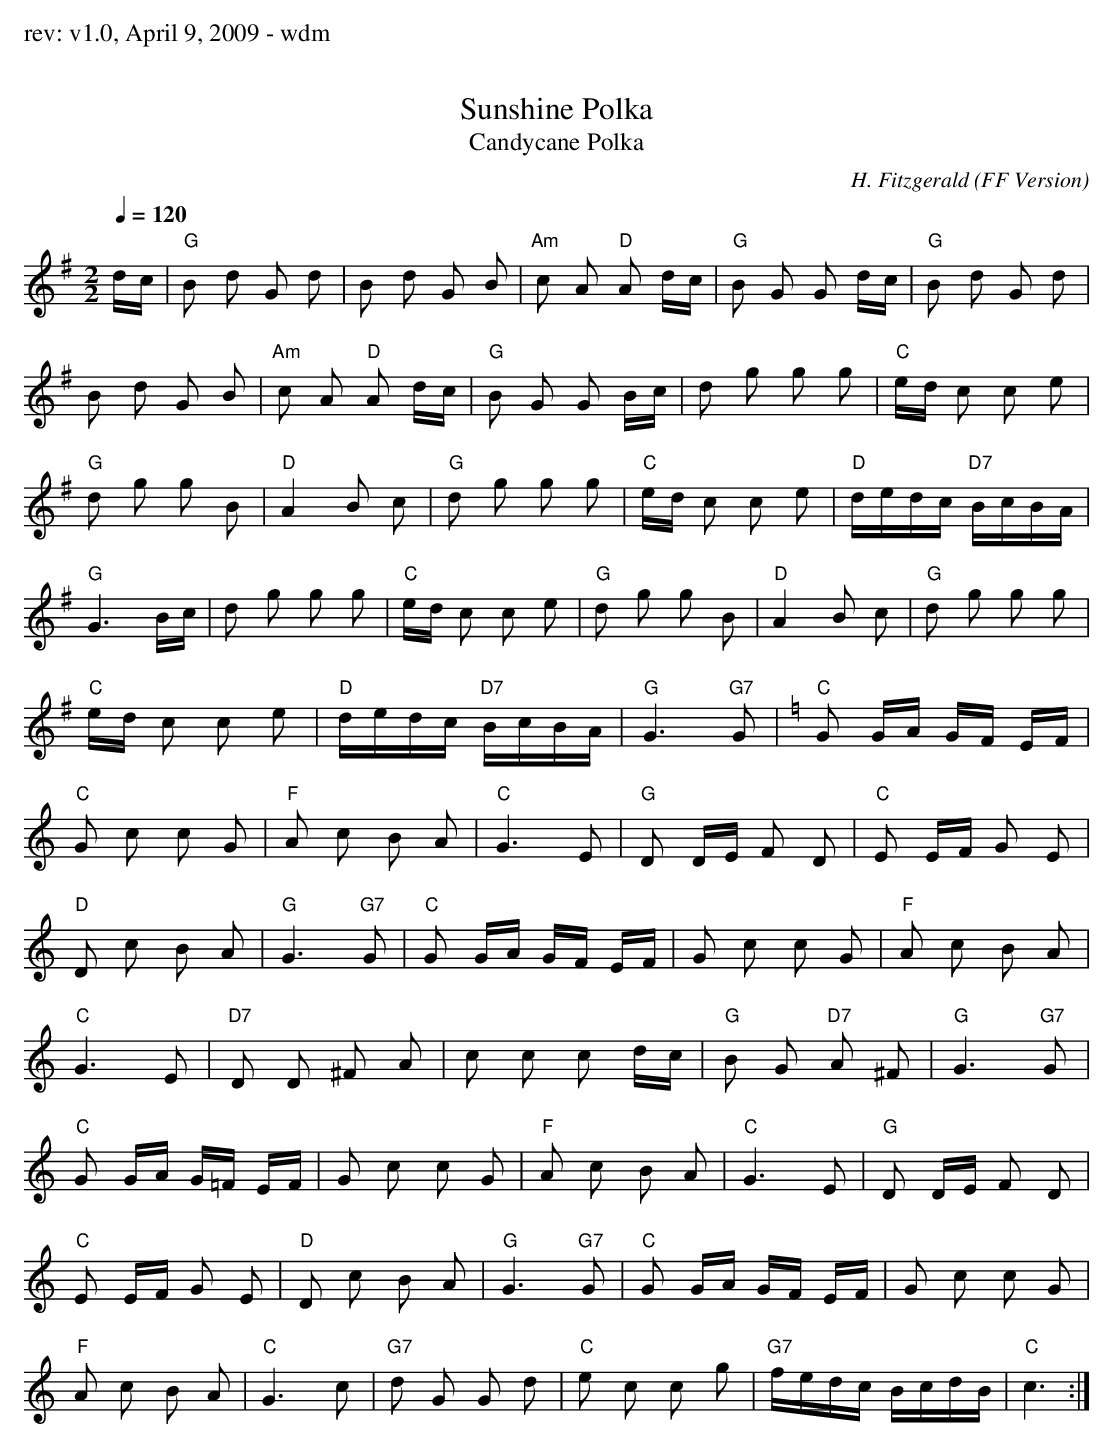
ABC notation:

X:1
T: Sunshine Polka
T: Candycane Polka
O: FF Version
C: H. Fitzgerald
M: 2/2
Q: 1/4=120
K: Gmaj
d/c/ | \
"G"B d G d | B d G B | "Am"c A "D"A d/c/ | "G"B G G d/c/ | "G"B d G d |
B d G B | "Am"c A "D"A d/c/ | "G"B G G B/c/ | d g g g | "C"e/d/ c c e |
"G"d g g B | "D"A2 B c | "G"d g g g | "C"e/d/ c c e | "D"d/e/d/c/ "D7"B/c/B/A/ |
"G"G3 B/c/ | d g g g | "C"e/d/ c c e | "G"d g g B | "D"A2 B c | "G"d g g g |
"C"e/d/ c c e | "D"d/e/d/c/ "D7"B/c/B/A/ | "G"G3 "G7"G |\
K: Cmaj \
"C"G G/A/ G/F/ E/F/ |
"C"G c c G | "F"A c B A | "C"G3 E | "G"D D/E/ F D | "C"E E/F/ G E |
"D"D c B A | "G"G3 "G7"G | "C"G G/A/ G/F/ E/F/ | G c c G | "F"A c B A |
"C"G3 E | "D7"D D ^F A | c c c d/c/ | "G"B G "D7"A ^F | "G"G3 "G7" G |
"C"G G/A/ G/=F/ E/F/ | G c c G | "F"A c B A | "C"G3 E | "G"D D/E/ F D |
"C"E E/F/ G E | "D"D c B A | "G"G3 "G7"G | "C"G G/A/ G/F/ E/F/ | G c c G |
"F"A c B A | "C"G3 c | "G7"d G G d | "C"e c c g | "G7"f/e/d/c/ B/c/d/B/ | "C"c3 :|
